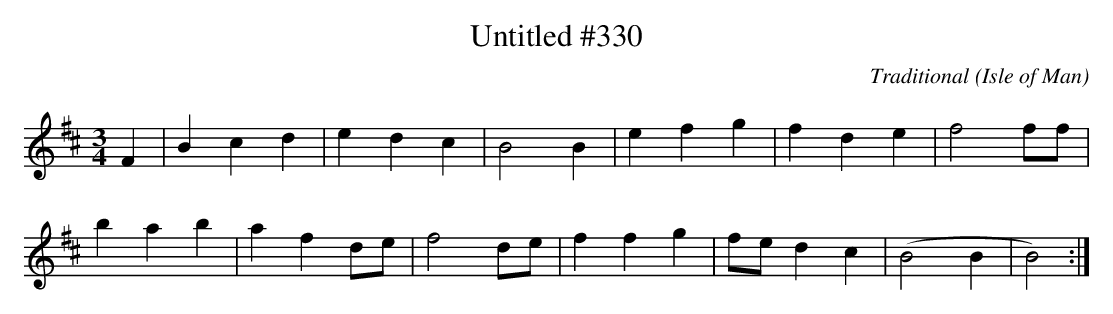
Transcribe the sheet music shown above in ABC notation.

X:1
T:Untitled #330
C:Traditional
O:Isle of Man
M:3/4
L:1/4
K:D
F|B c d|e d c|B2 B|e f g|f d e|f2 f/f/|
b a b|a f d/e/|f2 d/e/|f f g|f/e/ d c|(B2 B|B2):|
